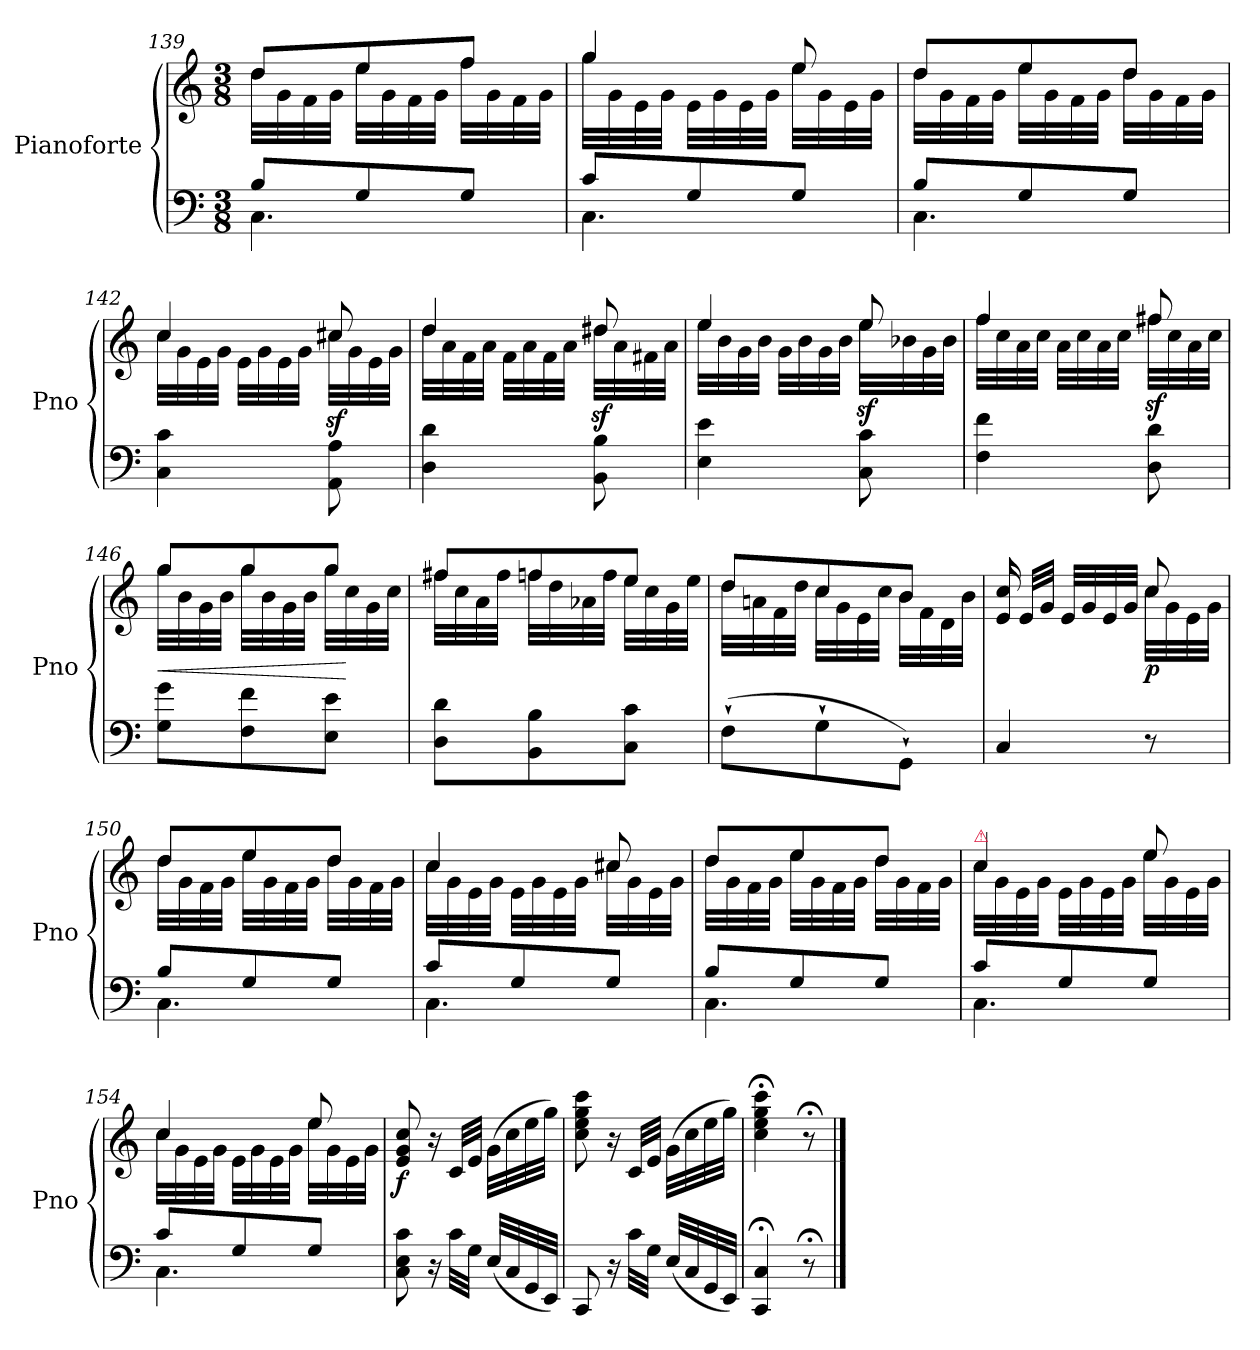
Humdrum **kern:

**kern	**kern	**dynam
*part2	*part1	*part1
*staff2	*staff1	*staff1
*I"Pianoforte	*I"Pianoforte	*
*I'Pno	*I'Pno	*
*clefF4	*clefG2	*
*k[]	*k[]	*
*C:	*C:	*
*M3/8	*M3/8	*
=139	=139	=139
*^	*^	*
8B/L	4.C\	8dd/L	32dd\LLL	.
.	.	.	32g\	.
.	.	.	32f\	.
.	.	.	32g\JJJ	.
8G/	.	8ee/	32ee\LLL	.
.	.	.	32g\	.
.	.	.	32f\	.
.	.	.	32g\JJJ	.
8G/J	.	8ff/J	32ff\LLL	.
.	.	.	32g\	.
.	.	.	32f\	.
.	.	.	32g\JJJ	.
=140	=140	=140	=140	=140
8c/L	4.C\	4gg/	32gg\LLL	.
.	.	.	32g\	.
.	.	.	32e\	.
.	.	.	32g\JJJ	.
8G/	.	.	32e\LLL	.
.	.	.	32g\	.
.	.	.	32e\	.
.	.	.	32g\JJJ	.
8G/J	.	8ee/	32ee\LLL	.
.	.	.	32g\	.
.	.	.	32e\	.
.	.	.	32g\JJJ	.
=141	=141	=141	=141	=141
8B/L	4.C\	8dd/L	32dd\LLL	.
.	.	.	32g\	.
.	.	.	32f\	.
.	.	.	32g\JJJ	.
8G/	.	8ee/	32ee\LLL	.
.	.	.	32g\	.
.	.	.	32f\	.
.	.	.	32g\JJJ	.
8G/J	.	8dd/J	32dd\LLL	.
.	.	.	32g\	.
.	.	.	32f\	.
.	.	.	32g\JJJ	.
*v	*v	*	*	*
=142	=142	=142	=142
4C\ 4c\	4cc/	32cc\LLL	.
.	.	32g\	.
.	.	32e\	.
.	.	32g\JJJ	.
.	.	32e\LLL	.
.	.	32g\	.
.	.	32e\	.
.	.	32g\JJJ	.
8AA\ 8A\	8cc#X/	32cc#Xz\LLL	.
.	.	32g\	.
.	.	32e\	.
.	.	32g\JJJ	.
=143	=143	=143	=143
4D\ 4d\	4dd/	32dd\LLL	.
.	.	32a\	.
.	.	32f\	.
.	.	32a\JJJ	.
.	.	32f\LLL	.
.	.	32a\	.
.	.	32f\	.
.	.	32a\JJJ	.
8BB\ 8B\	8dd#X/	32dd#Xz\LLL	.
.	.	32a\	.
.	.	32f#X\	.
.	.	32a\JJJ	.
=144	=144	=144	=144
4E\ 4e\	4ee/	32ee\LLL	.
.	.	32b\	.
.	.	32g\	.
.	.	32b\JJJ	.
.	.	32g\LLL	.
.	.	32b\	.
.	.	32g\	.
.	.	32b\JJJ	.
8C\ 8c\	8ee/	32eez\LLL	.
.	.	32b-X\	.
.	.	32g\	.
.	.	32b-\JJJ	.
=145	=145	=145	=145
4F\ 4f\	4ff/	32ff\LLL	.
.	.	32cc\	.
.	.	32a\	.
.	.	32cc\JJJ	.
.	.	32a\LLL	.
.	.	32cc\	.
.	.	32a\	.
.	.	32cc\JJJ	.
8D\ 8d\	8ff#X/	32ff#Xz\LLL	.
.	.	32cc\	.
.	.	32a\	.
.	.	32cc\JJJ	.
=146	=146	=146	=146
!	!	!	!LO:HP:b
8G\ 8g\L	8gg/L	32gg\LLL	<
.	.	32b\	.
.	.	32g\	.
.	.	32b\JJJ	.
8F\ 8f\	8gg/	32gg\LLL	.
.	.	32b\	.
.	.	32g\	.
.	.	32b\JJJ	.
8E\ 8e\J	8gg/J	32gg\LLL	.
.	.	32cc\	[
.	.	32g\	.
.	.	32cc\JJJ	.
=147	=147	=147	=147
8D\ 8d\L	8ff#X/L	32ff#X\LLL	.
.	.	32cc\	.
.	.	32a\	.
.	.	32ff#\JJJ	.
8BB\ 8B\	8ffn/	32ff\LLL	.
.	.	32dd\	.
.	.	32a-X\	.
.	.	32ff\JJJ	.
8C\ 8c\J	8ee/J	32ee\LLL	.
.	.	32cc\	.
.	.	32g\	.
.	.	32ee\JJJ	.
=148	=148	=148	=148
(<8F`\L	8dd/L	32dd\LLL	.
.	.	32an\	.
.	.	32f\	.
.	.	32dd\JJJ	.
8G`\	8cc/	32cc\LLL	.
.	.	32g\	.
.	.	32e\	.
.	.	32cc\JJJ	.
8GG`/J)	8b/J	32b\LLL	.
.	.	32f\	.
.	.	32d\	.
.	.	32b\JJJ	.
=149	=149	=149	=149
4C/	16e/ 16cc/	4ryy	.
.	32e/LLL	.	.
.	32g/JJJ	.	.
.	32e/LLL	.	.
.	32g/	.	.
.	32e/	.	.
.	32g/JJJ	.	.
8r	8cc/	32cc\LLL	p
.	.	32g\	.
.	.	32e\	.
.	.	32g\JJJ	.
=150	=150	=150	=150
*^	*	*	*
8B/L	4.C\	8dd/L	32dd\LLL	.
.	.	.	32g\	.
.	.	.	32f\	.
.	.	.	32g\JJJ	.
8G/	.	8ee/	32ee\LLL	.
.	.	.	32g\	.
.	.	.	32f\	.
.	.	.	32g\JJJ	.
8G/J	.	8dd/J	32dd\LLL	.
.	.	.	32g\	.
.	.	.	32f\	.
.	.	.	32g\JJJ	.
=151	=151	=151	=151	=151
8c/L	4.C\	4cc/	32cc\LLL	.
.	.	.	32g\	.
.	.	.	32e\	.
.	.	.	32g\JJJ	.
8G/	.	.	32e\LLL	.
.	.	.	32g\	.
.	.	.	32e\	.
.	.	.	32g\JJJ	.
8G/J	.	8cc#X/	32cc#X\LLL	.
.	.	.	32g\	.
.	.	.	32e\	.
.	.	.	32g\JJJ	.
=152	=152	=152	=152	=152
8B/L	4.C\	8dd/L	32dd\LLL	.
.	.	.	32g\	.
.	.	.	32f\	.
.	.	.	32g\JJJ	.
8G/	.	8ee/	32ee\LLL	.
.	.	.	32g\	.
.	.	.	32f\	.
.	.	.	32g\JJJ	.
8G/J	.	8dd/J	32dd\LLL	.
.	.	.	32g\	.
.	.	.	32f\	.
.	.	.	32g\JJJ	.
=153	=153	=153	=153	=153
!	!	!LO:TX:a:color=crimson:t=⚠	!	!
8c/L	4.C\	4cc/	32cc\LLL	.
.	.	.	32g\	.
.	.	.	32e\	.
.	.	.	32g\JJJ	.
8G/	.	.	32e\LLL	.
.	.	.	32g\	.
.	.	.	32e\	.
.	.	.	32g\JJJ	.
8G/J	.	8ee/	32ee\LLL	.
.	.	.	32g\	.
.	.	.	32e\	.
.	.	.	32g\JJJ	.
=154	=154	=154	=154	=154
8c/L	4.C\	4cc/	32cc\LLL	.
.	.	.	32g\	.
.	.	.	32e\	.
.	.	.	32g\JJJ	.
8G/	.	.	32e\LLL	.
.	.	.	32g\	.
.	.	.	32e\	.
.	.	.	32g\JJJ	.
8G/J	.	8ee/	32ee\LLL	.
.	.	.	32g\	.
.	.	.	32e\	.
.	.	.	32g\JJJ	.
*v	*v	*	*	*
*	*v	*v	*
=155	=155	=155
8C\ 8E\ 8c\	8e/ 8g/ 8cc/	f
16r	16r	.
32c\LLL	32c/LLL	.
32G\JJJ	32e/JJJ	.
(32E/LLL	(32g\LLL	.
32C/	32cc\	.
32GG/	32ee\	.
32EE/JJJ)	32gg\JJJ)	.
=156	=156	=156
8CC/	8cc\ 8ee\ 8gg\ 8ccc\	.
16r	16r	.
32c\LLL	32c/LLL	.
32G\JJJ	32e/JJJ	.
(32E/LLL	(32g\LLL	.
32C/	32cc\	.
32GG/	32ee\	.
32EE/JJJ)	32gg\JJJ)	.
=157	=157	=157
4CC;</ 4C;</	4cc;<\ 4ee;<\ 4gg;<\ 4ccc;<\	.
8r;<	8r;<	.
==	==	==
*-	*-	*-
